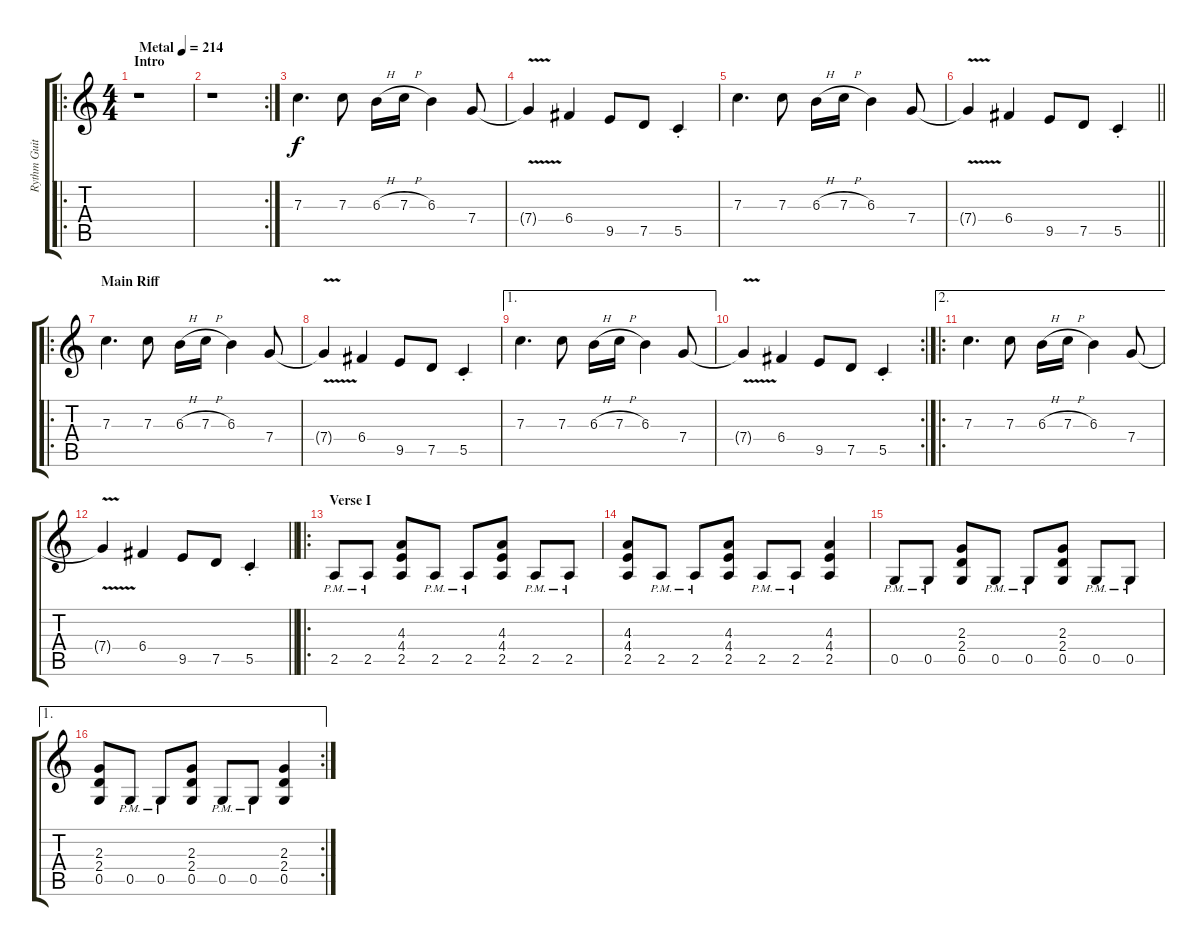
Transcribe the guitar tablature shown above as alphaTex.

\track ("Rythm Guitar II" "Rythm Guit") {instrument overdrivenguitar}
\staff {score tabs}
\tuning (D4 A3 F3 C3 G2 D2) {hide}
\ro
\ts (4 4)
\section ("" "Intro")
\tempo (214 "Metal")
\clef g2
\ks c
r.1{dy f instrument overdrivenguitar} |
\rc 2
r.1 |
7.3.4{d volume 13 balance 14 instrument overdrivenguitar} 7.3.8 6.3{h}.16 7.3{h}.16 6.3.4 7.4.8 |
7.4{v t}.4 6.4.4 9.5.8 7.5.8 5.5{st}.4 |
7.3.4{d} 7.3.8 6.3{h}.16 7.3{h}.16 6.3.4 7.4.8 |
\barLineRight lightlight
7.4{v t}.4 6.4.4 9.5.8 7.5.8 5.5{st}.4 |
\ro
\section ("" "Main Riff")
7.3.4{d} 7.3.8 6.3{h}.16 7.3{h}.16 6.3.4 7.4.8 |
7.4{v t}.4 6.4.4 9.5.8 7.5.8 5.5{st}.4 |
\ae 1
7.3.4{d} 7.3.8 6.3{h}.16 7.3{h}.16 6.3.4 7.4.8 |
\rc 2
7.4{v t}.4 6.4.4 9.5.8 7.5.8 5.5{st}.4 |
\ae 2
\ro
7.3.4{d} 7.3.8 6.3{h}.16 7.3{h}.16 6.3.4 7.4.8 |
\barLineRight lightlight
7.4{v t}.4 6.4.4 9.5.8 7.5.8 5.5{st}.4 |
\ro
\section ("" "Verse I")
2.5{pm}.8 2.5{pm}.8 (4.3 4.4 2.5).8 2.5{pm}.8 2.5{pm}.8 (4.3 4.4 2.5).8 2.5{pm}.8 2.5{pm}.8 |
(4.3 4.4 2.5).8 2.5{pm}.8 2.5{pm}.8 (4.3 4.4 2.5).8 2.5{pm}.8 2.5{pm}.8 (4.3 4.4 2.5).4 |
0.5{pm}.8 0.5{pm}.8 (2.3 2.4 0.5).8 0.5{pm}.8 0.5{pm}.8 (2.3 2.4 0.5).8 0.5{pm}.8 0.5{pm}.8 |
\ae 1
\rc 2
(2.3 2.4 0.5).8 0.5{pm}.8 0.5{pm}.8 (2.3 2.4 0.5).8 0.5{pm}.8 0.5{pm}.8 (2.3 2.4 0.5).4
